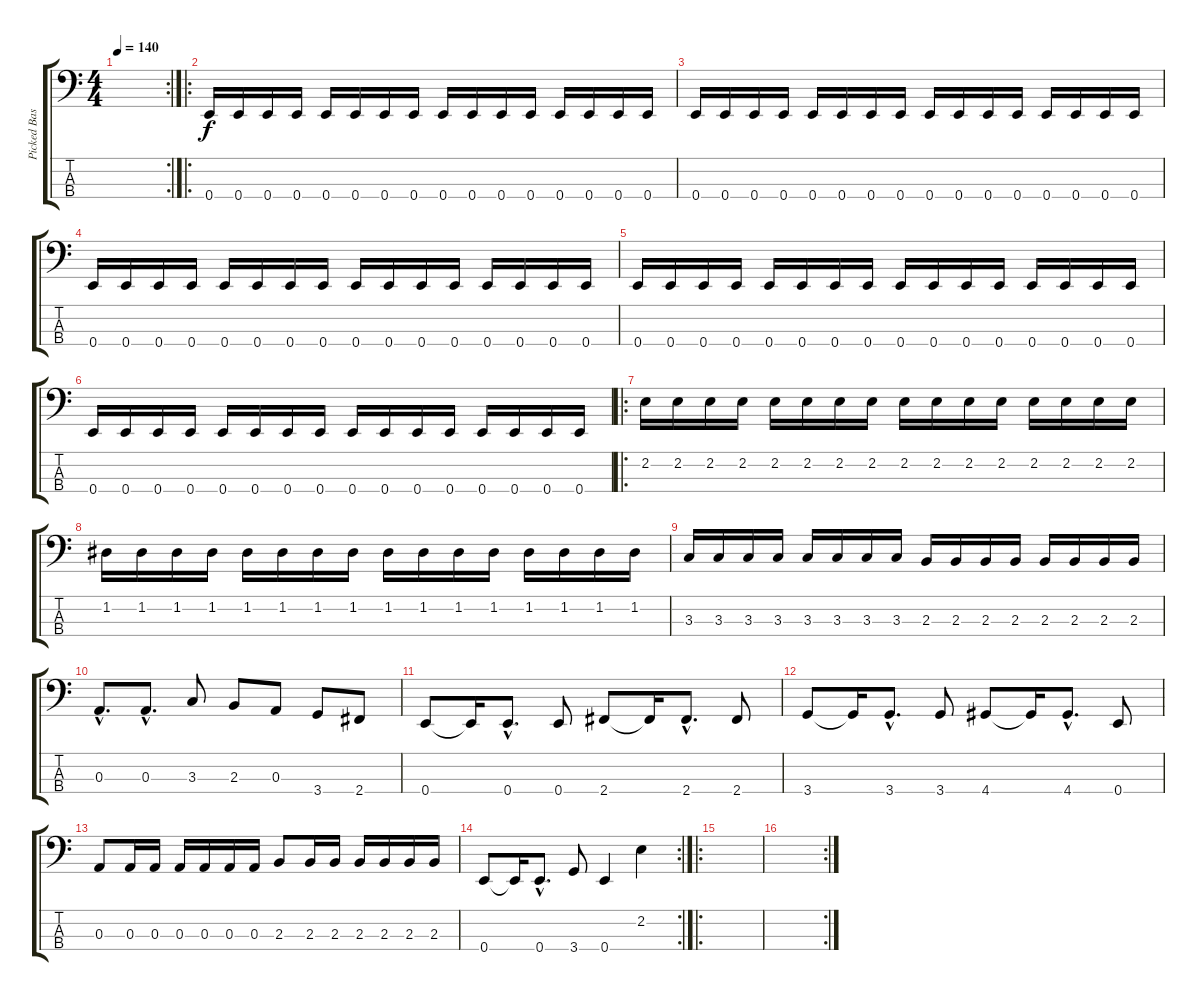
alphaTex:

\track ("Picked Bass" "Picked Bas") {instrument electricbassfinger}
\staff {score tabs}
\tuning (G2 D2 A1 E1) {hide}
\rc 2
\ts (4 4)
\tempo 140
\clef f4
\ks c
|
\ro
0.4.16 0.4.16 0.4.16 0.4.16 0.4.16 0.4.16 0.4.16 0.4.16 0.4.16 0.4.16 0.4.16 0.4.16 0.4.16 0.4.16 0.4.16 0.4.16 |
0.4.16 0.4.16 0.4.16 0.4.16 0.4.16 0.4.16 0.4.16 0.4.16 0.4.16 0.4.16 0.4.16 0.4.16 0.4.16 0.4.16 0.4.16 0.4.16 |
0.4.16 0.4.16 0.4.16 0.4.16 0.4.16 0.4.16 0.4.16 0.4.16 0.4.16 0.4.16 0.4.16 0.4.16 0.4.16 0.4.16 0.4.16 0.4.16 |
0.4.16 0.4.16 0.4.16 0.4.16 0.4.16 0.4.16 0.4.16 0.4.16 0.4.16 0.4.16 0.4.16 0.4.16 0.4.16 0.4.16 0.4.16 0.4.16 |
0.4.16 0.4.16 0.4.16 0.4.16 0.4.16 0.4.16 0.4.16 0.4.16 0.4.16 0.4.16 0.4.16 0.4.16 0.4.16 0.4.16 0.4.16 0.4.16 |
\ro
2.2.16 2.2.16 2.2.16 2.2.16 2.2.16 2.2.16 2.2.16 2.2.16 2.2.16 2.2.16 2.2.16 2.2.16 2.2.16 2.2.16 2.2.16 2.2.16 |
1.2.16 1.2.16 1.2.16 1.2.16 1.2.16 1.2.16 1.2.16 1.2.16 1.2.16 1.2.16 1.2.16 1.2.16 1.2.16 1.2.16 1.2.16 1.2.16 |
3.3.16 3.3.16 3.3.16 3.3.16 3.3.16 3.3.16 3.3.16 3.3.16 2.3.16 2.3.16 2.3.16 2.3.16 2.3.16 2.3.16 2.3.16 2.3.16 |
0.3{hac}.8{d} 0.3{hac}.8{d} 3.3.8 2.3.8 0.3.8 3.4.8 2.4.8 |
0.4.8 0.4{t}.16 0.4{hac}.8{d} 0.4.8 2.4.8 2.4{t}.16 2.4{hac}.8{d} 2.4.8 |
3.4.8 3.4{t}.16 3.4{hac}.8{d} 3.4.8 4.4.8 4.4{t}.16 4.4{hac}.8{d} 0.4.8 |
0.3.8 0.3.16 0.3.16 0.3.16 0.3.16 0.3.16 0.3.16 2.3.8 2.3.16 2.3.16 2.3.16 2.3.16 2.3.16 2.3.16 |
\rc 2
0.4.8 0.4{t}.16 0.4{hac}.8{d} 3.4.8 0.4.4 2.2.4 |
\ro
|
\rc 2
